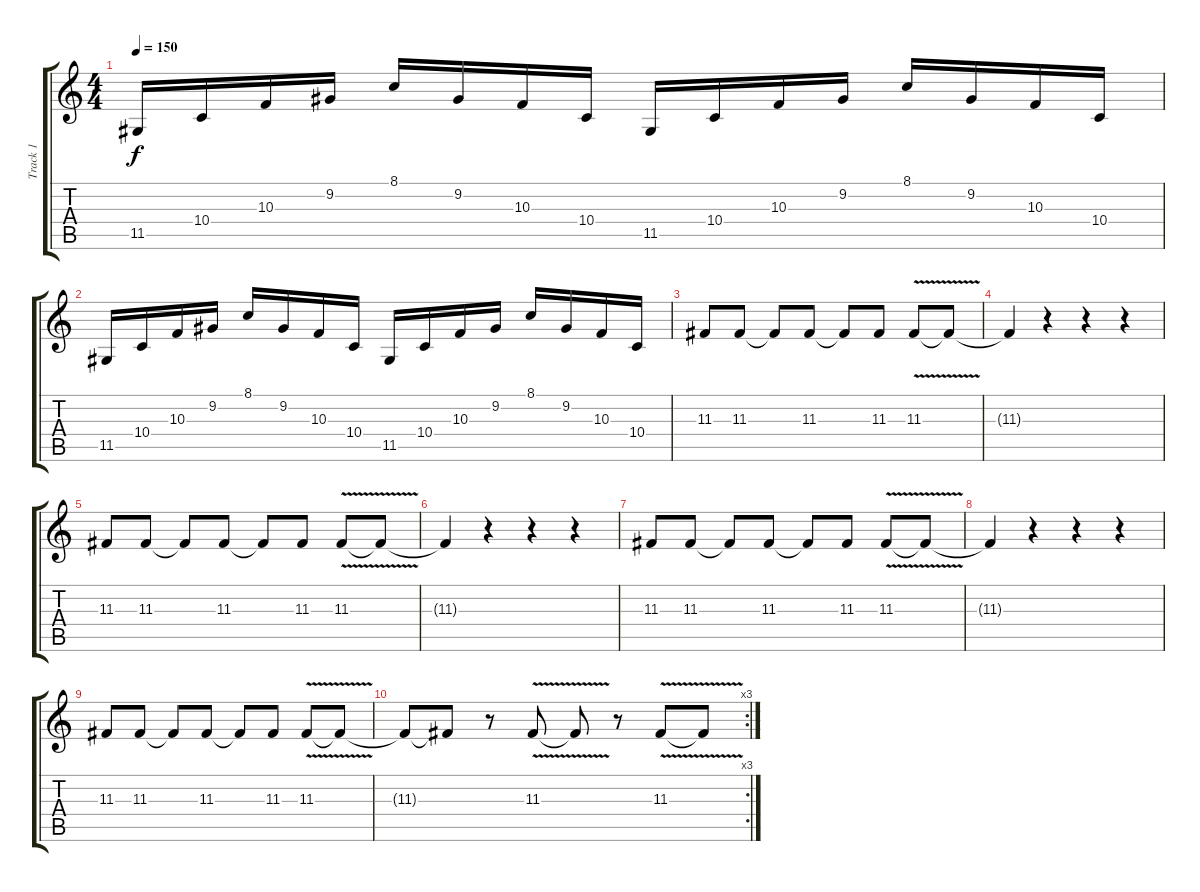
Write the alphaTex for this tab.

\track ("Track 1" "Track 1") {instrument lead5charang}
\staff {score tabs}
\tuning (E4 B3 G3 D3 A2 E2) {hide}
\ts (4 4)
\tempo 150
\clef g2
\ks c
11.5.16{dy f} 10.4.16 10.3.16 9.2.16 8.1.16 9.2.16 10.3.16 10.4.16 11.5.16 10.4.16 10.3.16 9.2.16 8.1.16 9.2.16 10.3.16 10.4.16 |
11.5.16 10.4.16 10.3.16 9.2.16 8.1.16 9.2.16 10.3.16 10.4.16 11.5.16 10.4.16 10.3.16 9.2.16 8.1.16 9.2.16 10.3.16 10.4.16 |
11.3.8 11.3.8 11.3{t}.8 11.3.8 11.3{t}.8 11.3.8 11.3{v}.8 11.3{t}.8 |
11.3{t}.4 r.4 r.4 r.4 |
11.3.8 11.3.8 11.3{t}.8 11.3.8 11.3{t}.8 11.3.8 11.3{v}.8 11.3{t}.8 |
11.3{t}.4 r.4 r.4 r.4 |
11.3.8 11.3.8 11.3{t}.8 11.3.8 11.3{t}.8 11.3.8 11.3{v}.8 11.3{t}.8 |
11.3{t}.4 r.4 r.4 r.4 |
11.3.8 11.3.8 11.3{t}.8 11.3.8 11.3{t}.8 11.3.8 11.3{v}.8 11.3{t}.8 |
\rc 3
11.3{t}.8 11.3{t}.8 r.8 11.3{v}.8 11.3{t}.8 r.8 11.3{v}.8 11.3{t}.8
